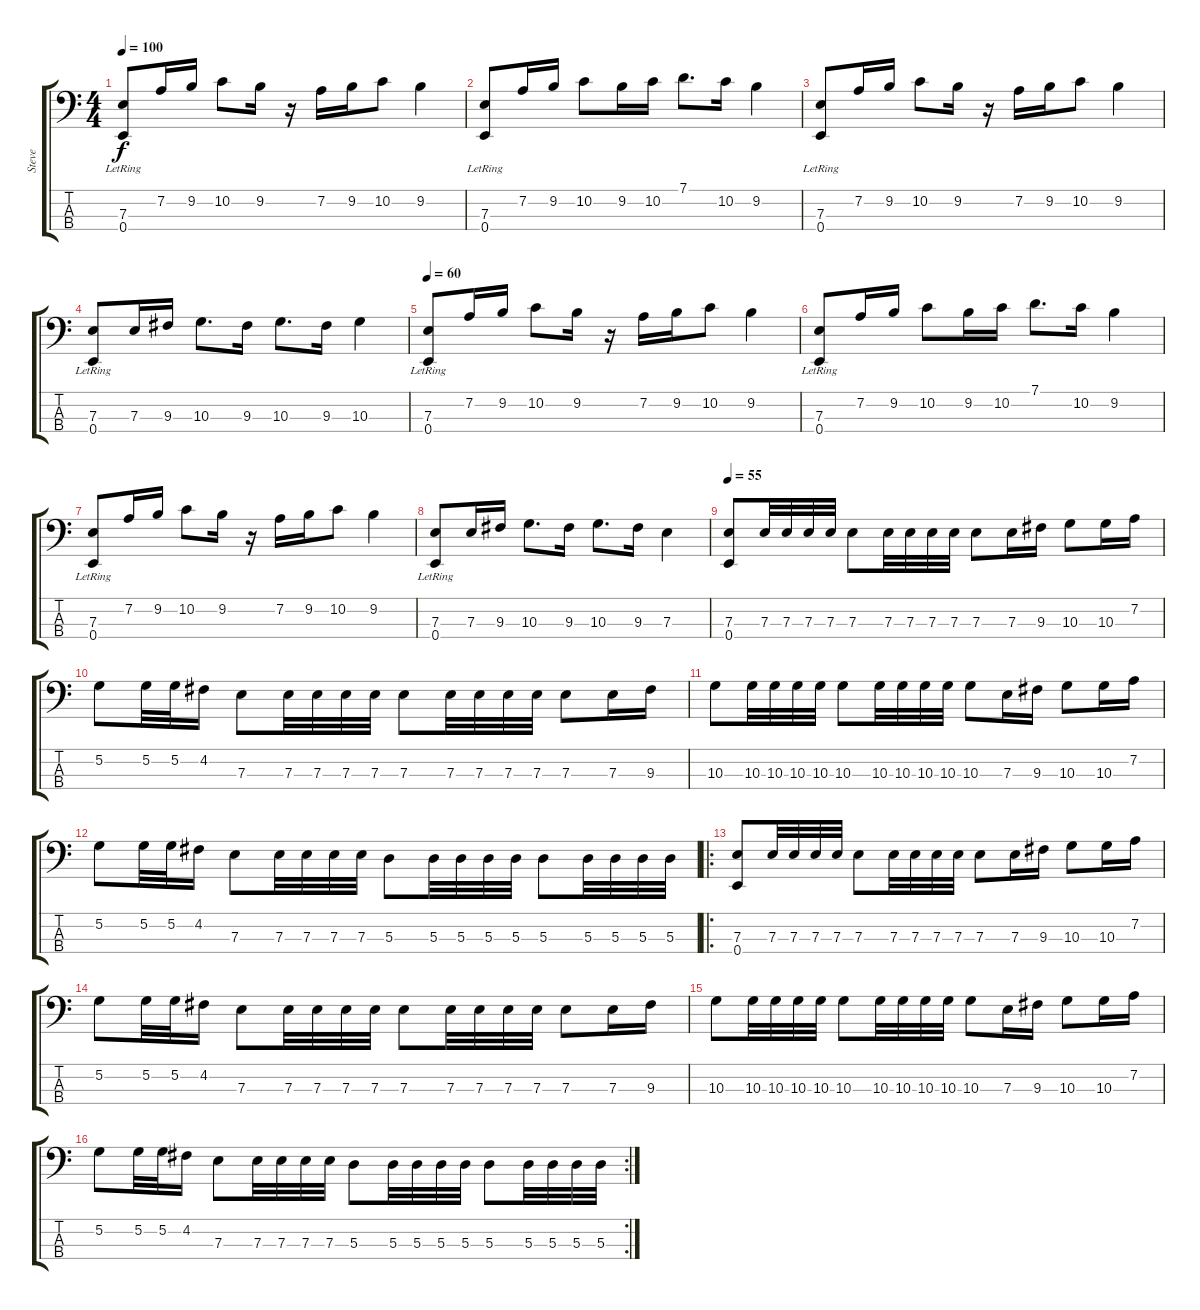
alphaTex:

\track ("Steve" "Steve") {instrument electricbasspick}
\staff {score tabs}
\tuning (G2 D2 A1 E1) {hide}
\ts (4 4)
\tempo 100
\tempo 60
\tempo 100
\clef f4
\ks c
(7.3{lr} 0.4{lr}).8{dy f instrument electricbasspick} 7.2.16 9.2.16 10.2.8 9.2.16 r.16 7.2.16 9.2.16 10.2.8 9.2.4 |
(7.3{lr} 0.4{lr}).8 7.2.16 9.2.16 10.2.8 9.2.16 10.2.16 7.1.8{d} 10.2.16 9.2.4 |
(7.3{lr} 0.4{lr}).8 7.2.16 9.2.16 10.2.8 9.2.16 r.16 7.2.16 9.2.16 10.2.8 9.2.4 |
(7.3{lr} 0.4{lr}).8 7.3.16 9.3.16 10.3.8{d} 9.3.16 10.3.8{d} 9.3.16 10.3.4 |
\tempo 60
(7.3{lr} 0.4{lr}).8 7.2.16 9.2.16 10.2.8 9.2.16 r.16 7.2.16 9.2.16 10.2.8 9.2.4 |
(7.3{lr} 0.4{lr}).8 7.2.16 9.2.16 10.2.8 9.2.16 10.2.16 7.1.8{d} 10.2.16 9.2.4 |
(7.3{lr} 0.4{lr}).8 7.2.16 9.2.16 10.2.8 9.2.16 r.16 7.2.16 9.2.16 10.2.8 9.2.4 |
(7.3{lr} 0.4{lr}).8 7.3.16 9.3.16 10.3.8{d} 9.3.16 10.3.8{d} 9.3.16 7.3.4 |
\tempo 55
(7.3 0.4).8 7.3.32 7.3.32 7.3.32 7.3.32 7.3.8 7.3.32 7.3.32 7.3.32 7.3.32 7.3.8 7.3.16 9.3.16 10.3.8 10.3.16 7.2.16 |
5.2.8 5.2.32 5.2.32 4.2.16 7.3.8 7.3.32 7.3.32 7.3.32 7.3.32 7.3.8 7.3.32 7.3.32 7.3.32 7.3.32 7.3.8 7.3.16 9.3.16 |
10.3.8 10.3.32 10.3.32 10.3.32 10.3.32 10.3.8 10.3.32 10.3.32 10.3.32 10.3.32 10.3.8 7.3.16 9.3.16 10.3.8 10.3.16 7.2.16 |
5.2.8 5.2.32 5.2.32 4.2.16 7.3.8 7.3.32 7.3.32 7.3.32 7.3.32 5.3.8 5.3.32 5.3.32 5.3.32 5.3.32 5.3.8 5.3.32 5.3.32 5.3.32 5.3.32 |
\ro
(7.3 0.4).8 7.3.32 7.3.32 7.3.32 7.3.32 7.3.8 7.3.32 7.3.32 7.3.32 7.3.32 7.3.8 7.3.16 9.3.16 10.3.8 10.3.16 7.2.16 |
5.2.8 5.2.32 5.2.32 4.2.16 7.3.8 7.3.32 7.3.32 7.3.32 7.3.32 7.3.8 7.3.32 7.3.32 7.3.32 7.3.32 7.3.8 7.3.16 9.3.16 |
10.3.8 10.3.32 10.3.32 10.3.32 10.3.32 10.3.8 10.3.32 10.3.32 10.3.32 10.3.32 10.3.8 7.3.16 9.3.16 10.3.8 10.3.16 7.2.16 |
\rc 2
5.2.8 5.2.32 5.2.32 4.2.16 7.3.8 7.3.32 7.3.32 7.3.32 7.3.32 5.3.8 5.3.32 5.3.32 5.3.32 5.3.32 5.3.8 5.3.32 5.3.32 5.3.32 5.3.32
